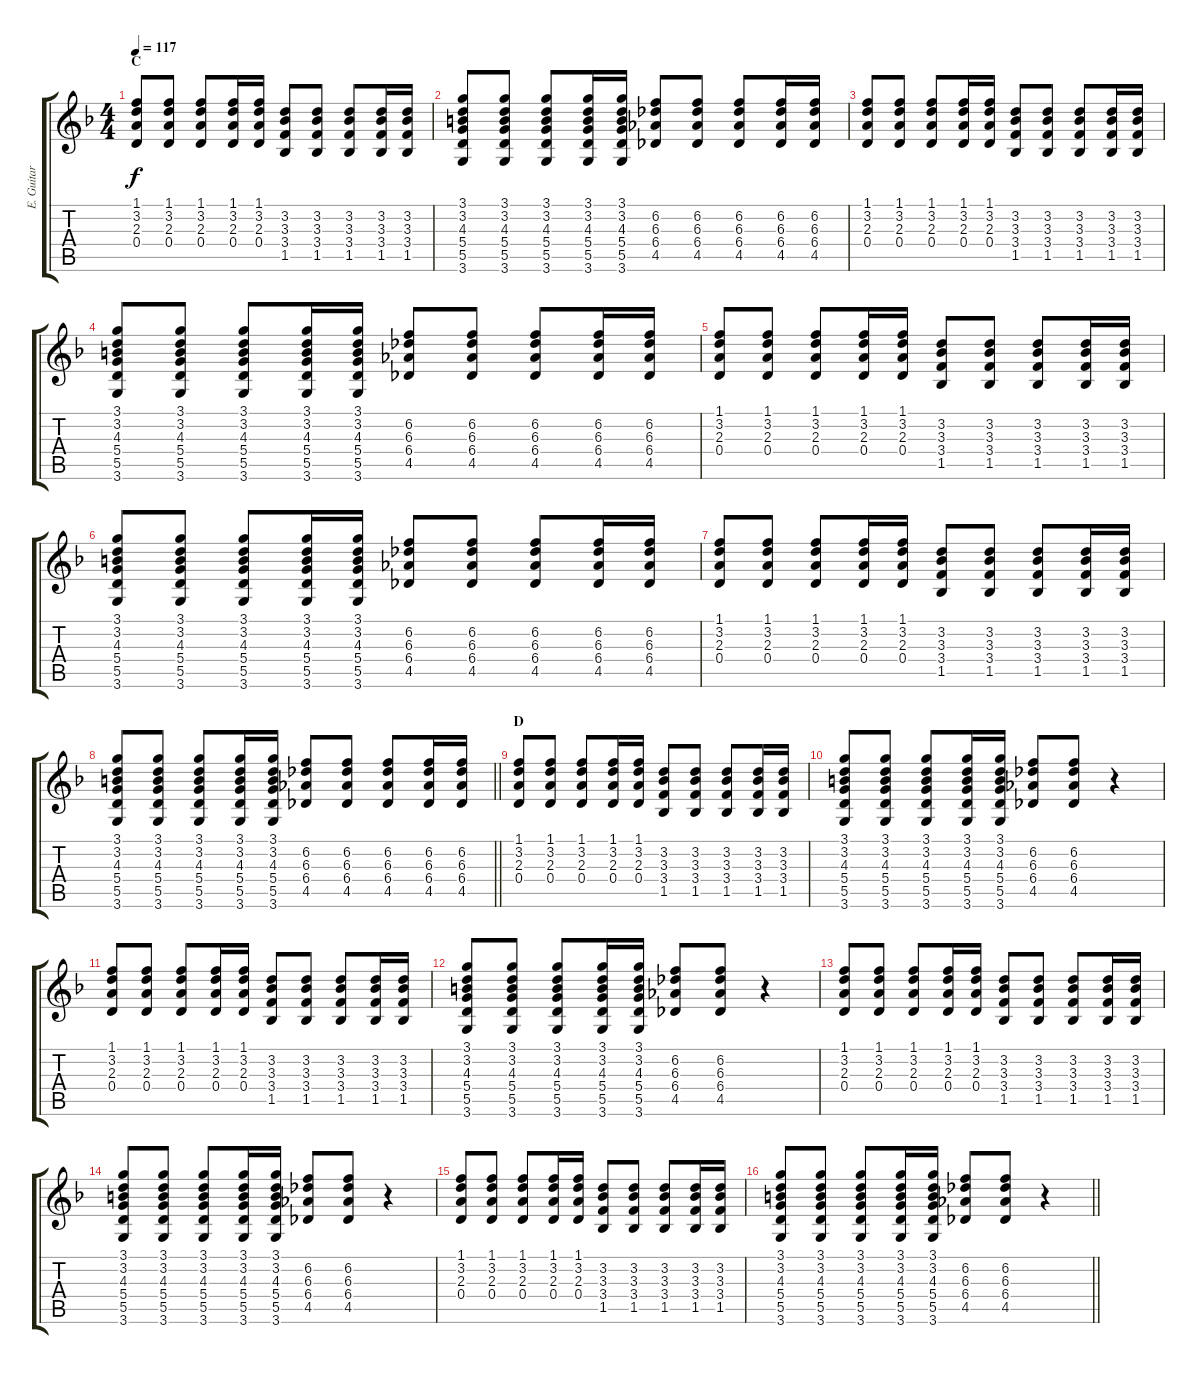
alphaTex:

\track ("E. Guitar I" "E. Guitar ") {instrument overdrivenguitar}
\staff {score tabs}
\tuning (E4 B3 G3 D3 A2 E2) {hide}
\ts (4 4)
\section ("" "C")
\tempo 117
\clef g2
\ks f
(1.1 3.2 2.3 0.4).8{dy f} (1.1 3.2 2.3 0.4).8 (1.1 3.2 2.3 0.4).8 (1.1 3.2 2.3 0.4).16 (1.1 3.2 2.3 0.4).16 (3.2 3.3 3.4 1.5).8 (3.2 3.3 3.4 1.5).8 (3.2 3.3 3.4 1.5).8 (3.2 3.3 3.4 1.5).16 (3.2 3.3 3.4 1.5).16 |
(3.1 3.2 4.3 5.4 5.5 3.6).8 (3.1 3.2 4.3 5.4 5.5 3.6).8 (3.1 3.2 4.3 5.4 5.5 3.6).8 (3.1 3.2 4.3 5.4 5.5 3.6).16 (3.1 3.2 4.3 5.4 5.5 3.6).16 (6.2 6.3 6.4 4.5).8 (6.2 6.3 6.4 4.5).8 (6.2 6.3 6.4 4.5).8 (6.2 6.3 6.4 4.5).16 (6.2 6.3 6.4 4.5).16 |
(1.1 3.2 2.3 0.4).8 (1.1 3.2 2.3 0.4).8 (1.1 3.2 2.3 0.4).8 (1.1 3.2 2.3 0.4).16 (1.1 3.2 2.3 0.4).16 (3.2 3.3 3.4 1.5).8 (3.2 3.3 3.4 1.5).8 (3.2 3.3 3.4 1.5).8 (3.2 3.3 3.4 1.5).16 (3.2 3.3 3.4 1.5).16 |
(3.1 3.2 4.3 5.4 5.5 3.6).8 (3.1 3.2 4.3 5.4 5.5 3.6).8 (3.1 3.2 4.3 5.4 5.5 3.6).8 (3.1 3.2 4.3 5.4 5.5 3.6).16 (3.1 3.2 4.3 5.4 5.5 3.6).16 (6.2 6.3 6.4 4.5).8 (6.2 6.3 6.4 4.5).8 (6.2 6.3 6.4 4.5).8 (6.2 6.3 6.4 4.5).16 (6.2 6.3 6.4 4.5).16 |
(1.1 3.2 2.3 0.4).8 (1.1 3.2 2.3 0.4).8 (1.1 3.2 2.3 0.4).8 (1.1 3.2 2.3 0.4).16 (1.1 3.2 2.3 0.4).16 (3.2 3.3 3.4 1.5).8 (3.2 3.3 3.4 1.5).8 (3.2 3.3 3.4 1.5).8 (3.2 3.3 3.4 1.5).16 (3.2 3.3 3.4 1.5).16 |
(3.1 3.2 4.3 5.4 5.5 3.6).8 (3.1 3.2 4.3 5.4 5.5 3.6).8 (3.1 3.2 4.3 5.4 5.5 3.6).8 (3.1 3.2 4.3 5.4 5.5 3.6).16 (3.1 3.2 4.3 5.4 5.5 3.6).16 (6.2 6.3 6.4 4.5).8 (6.2 6.3 6.4 4.5).8 (6.2 6.3 6.4 4.5).8 (6.2 6.3 6.4 4.5).16 (6.2 6.3 6.4 4.5).16 |
(1.1 3.2 2.3 0.4).8 (1.1 3.2 2.3 0.4).8 (1.1 3.2 2.3 0.4).8 (1.1 3.2 2.3 0.4).16 (1.1 3.2 2.3 0.4).16 (3.2 3.3 3.4 1.5).8 (3.2 3.3 3.4 1.5).8 (3.2 3.3 3.4 1.5).8 (3.2 3.3 3.4 1.5).16 (3.2 3.3 3.4 1.5).16 |
\barLineRight lightlight
(3.1 3.2 4.3 5.4 5.5 3.6).8 (3.1 3.2 4.3 5.4 5.5 3.6).8 (3.1 3.2 4.3 5.4 5.5 3.6).8 (3.1 3.2 4.3 5.4 5.5 3.6).16 (3.1 3.2 4.3 5.4 5.5 3.6).16 (6.2 6.3 6.4 4.5).8 (6.2 6.3 6.4 4.5).8 (6.2 6.3 6.4 4.5).8 (6.2 6.3 6.4 4.5).16 (6.2 6.3 6.4 4.5).16 |
\section ("" "D")
(1.1 3.2 2.3 0.4).8 (1.1 3.2 2.3 0.4).8 (1.1 3.2 2.3 0.4).8 (1.1 3.2 2.3 0.4).16 (1.1 3.2 2.3 0.4).16 (3.2 3.3 3.4 1.5).8 (3.2 3.3 3.4 1.5).8 (3.2 3.3 3.4 1.5).8 (3.2 3.3 3.4 1.5).16 (3.2 3.3 3.4 1.5).16 |
(3.1 3.2 4.3 5.4 5.5 3.6).8 (3.1 3.2 4.3 5.4 5.5 3.6).8 (3.1 3.2 4.3 5.4 5.5 3.6).8 (3.1 3.2 4.3 5.4 5.5 3.6).16 (3.1 3.2 4.3 5.4 5.5 3.6).16 (6.2 6.3 6.4 4.5).8 (6.2 6.3 6.4 4.5).8 r.4 |
(1.1 3.2 2.3 0.4).8 (1.1 3.2 2.3 0.4).8 (1.1 3.2 2.3 0.4).8 (1.1 3.2 2.3 0.4).16 (1.1 3.2 2.3 0.4).16 (3.2 3.3 3.4 1.5).8 (3.2 3.3 3.4 1.5).8 (3.2 3.3 3.4 1.5).8 (3.2 3.3 3.4 1.5).16 (3.2 3.3 3.4 1.5).16 |
(3.1 3.2 4.3 5.4 5.5 3.6).8 (3.1 3.2 4.3 5.4 5.5 3.6).8 (3.1 3.2 4.3 5.4 5.5 3.6).8 (3.1 3.2 4.3 5.4 5.5 3.6).16 (3.1 3.2 4.3 5.4 5.5 3.6).16 (6.2 6.3 6.4 4.5).8 (6.2 6.3 6.4 4.5).8 r.4 |
(1.1 3.2 2.3 0.4).8 (1.1 3.2 2.3 0.4).8 (1.1 3.2 2.3 0.4).8 (1.1 3.2 2.3 0.4).16 (1.1 3.2 2.3 0.4).16 (3.2 3.3 3.4 1.5).8 (3.2 3.3 3.4 1.5).8 (3.2 3.3 3.4 1.5).8 (3.2 3.3 3.4 1.5).16 (3.2 3.3 3.4 1.5).16 |
(3.1 3.2 4.3 5.4 5.5 3.6).8 (3.1 3.2 4.3 5.4 5.5 3.6).8 (3.1 3.2 4.3 5.4 5.5 3.6).8 (3.1 3.2 4.3 5.4 5.5 3.6).16 (3.1 3.2 4.3 5.4 5.5 3.6).16 (6.2 6.3 6.4 4.5).8 (6.2 6.3 6.4 4.5).8 r.4 |
(1.1 3.2 2.3 0.4).8 (1.1 3.2 2.3 0.4).8 (1.1 3.2 2.3 0.4).8 (1.1 3.2 2.3 0.4).16 (1.1 3.2 2.3 0.4).16 (3.2 3.3 3.4 1.5).8 (3.2 3.3 3.4 1.5).8 (3.2 3.3 3.4 1.5).8 (3.2 3.3 3.4 1.5).16 (3.2 3.3 3.4 1.5).16 |
\barLineRight lightlight
(3.1 3.2 4.3 5.4 5.5 3.6).8 (3.1 3.2 4.3 5.4 5.5 3.6).8 (3.1 3.2 4.3 5.4 5.5 3.6).8 (3.1 3.2 4.3 5.4 5.5 3.6).16 (3.1 3.2 4.3 5.4 5.5 3.6).16 (6.2 6.3 6.4 4.5).8 (6.2 6.3 6.4 4.5).8 r.4
